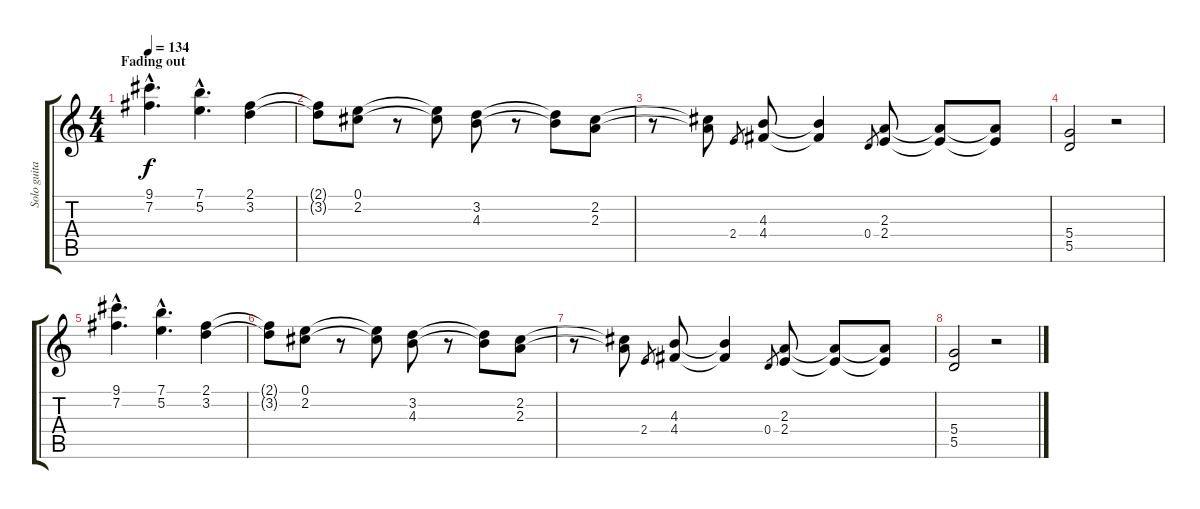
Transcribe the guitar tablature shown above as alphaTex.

\track ("Solo guitar" "Solo guita") {instrument distortionguitar}
\staff {score tabs}
\tuning (E4 B3 G3 D3 A2 E2) {hide}
\ts (4 4)
\section ("" "Fading out")
\tempo 134
\clef g2
\ks c
(9.1{hac} 7.2{hac}).4{d dy f} (7.1{hac} 5.2{hac}).4{d} (2.1 3.2).4 |
(2.1{t} 3.2{t}).8 (0.1 2.2).8 r.8 (0.1{t} 2.2{t}).8 (3.2 4.3).8 r.8 (3.2{t} 4.3{t}).8 (2.2 2.3).8 |
r.8 (2.2{t} 2.3{t}).8 2.4.8{gr} (4.3 4.4).8 (4.3{t} 4.4{t}).4 0.4.8{gr} (2.3 2.4).8 (2.3{t} 2.4{t}).8 (2.3{t} 2.4{t}).8 |
(5.4 5.5).2 r.2 |
(9.1{hac} 7.2{hac}).4{d} (7.1{hac} 5.2{hac}).4{d} (2.1 3.2).4 |
(2.1{t} 3.2{t}).8 (0.1 2.2).8 r.8 (0.1{t} 2.2{t}).8 (3.2 4.3).8 r.8 (3.2{t} 4.3{t}).8 (2.2 2.3).8 |
r.8 (2.2{t} 2.3{t}).8 2.4.8{gr} (4.3 4.4).8 (4.3{t} 4.4{t}).4 0.4.8{gr} (2.3 2.4).8 (2.3{t} 2.4{t}).8 (2.3{t} 2.4{t}).8 |
(5.4 5.5).2 r.2
